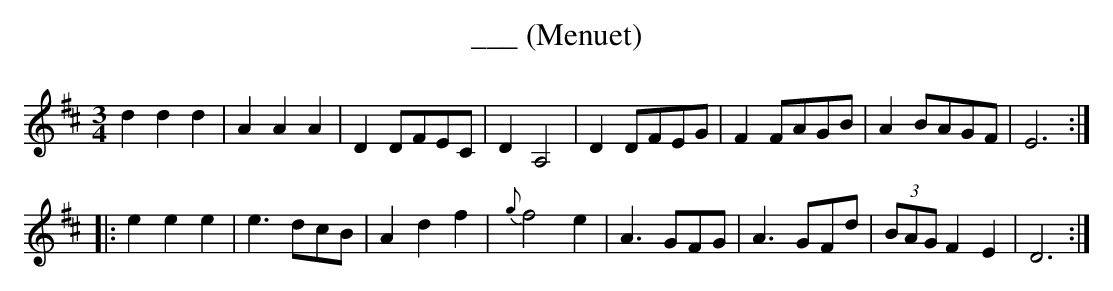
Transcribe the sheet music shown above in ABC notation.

X:1
T:___ (Menuet)
K:Dmaj
M:3/4
L:1/8
d2 d2 d2|A2 A2 A2|D2 DFEC|D2 A,4|D2 DFEG|F2 FAGB|A2 BAGF|E6:|
|:e2 e2 e2|e3 dcB|A2 d2 f2|{g}f4 e2|A3 GFG|A3 GFd|(3BAG F2 E2|D6:|]
